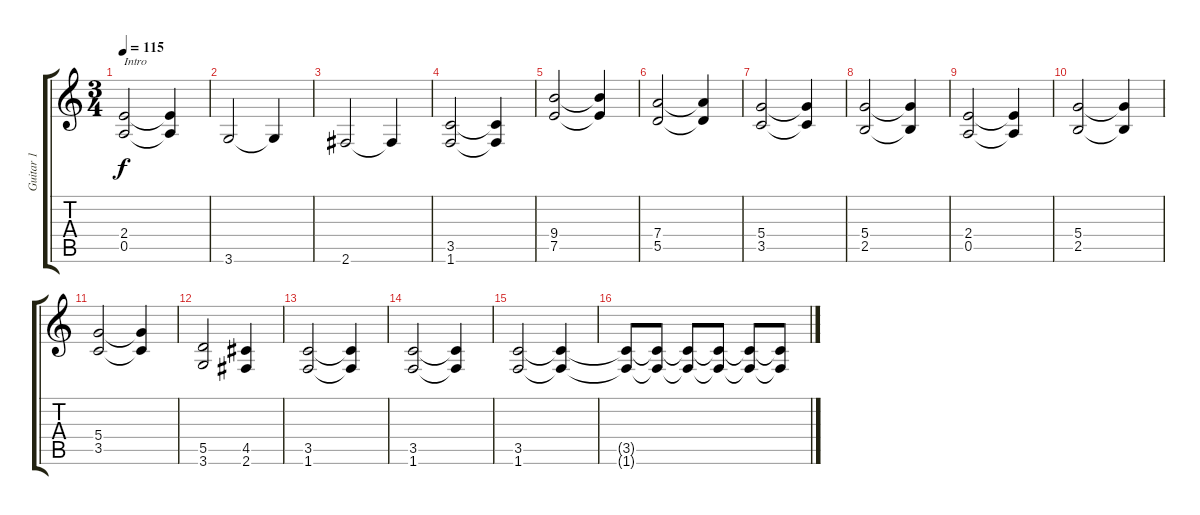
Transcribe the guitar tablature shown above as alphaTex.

\track ("Guitar 1" "Guitar 1") {instrument distortionguitar}
\staff {score tabs}
\tuning (E4 B3 G3 D3 A2 E2) {hide}
\ts (3 4)
\tempo 115
\clef g2
\ks c
(2.4 0.5).2{txt "Intro" dy f instrument distortionguitar} (2.4{t} 0.5{t}).4 |
3.6.2 3.6{t}.4 |
2.6.2 2.6{t}.4 |
(3.5 1.6).2 (3.5{t} 1.6{t}).4 |
(9.4 7.5).2 (9.4{t} 7.5{t}).4 |
(7.4 5.5).2 (7.4{t} 5.5{t}).4 |
(5.4 3.5).2 (5.4{t} 3.5{t}).4 |
(5.4 2.5).2 (5.4{t} 2.5{t}).4 |
(2.4 0.5).2 (2.4{t} 0.5{t}).4 |
(5.4 2.5).2 (5.4{t} 2.5{t}).4 |
(5.4 3.5).2 (5.4{t} 3.5{t}).4 |
(5.5 3.6).2 (4.5 2.6).4 |
(3.5 1.6).2 (3.5{t} 1.6{t}).4 |
(3.5 1.6).2 (3.5{t} 1.6{t}).4 |
(3.5 1.6).2 (3.5{t} 1.6{t}).4 |
(3.5{t} 1.6{t}).8{volume 12} (3.5{t} 1.6{t}).8{volume 11} (3.5{t} 1.6{t}).8{volume 10} (3.5{t} 1.6{t}).8{volume 9} (3.5{t} 1.6{t}).8{volume 8} (3.5{t} 1.6{t}).8{volume 7}
